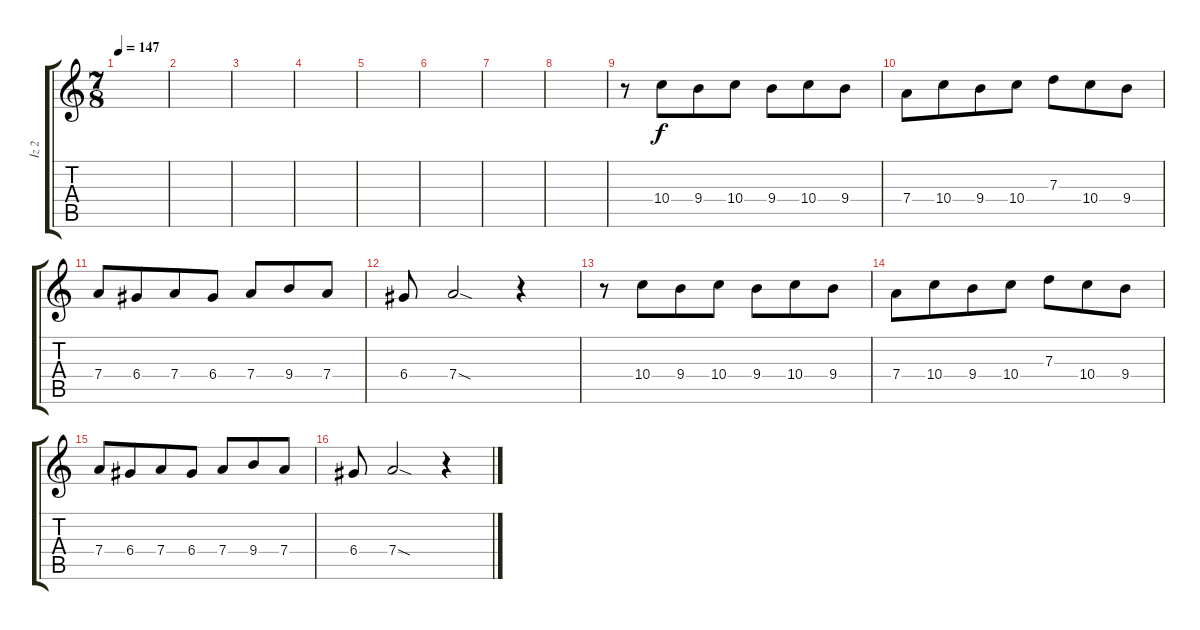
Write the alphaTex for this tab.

\track ("İz 2" "İz 2") {instrument overdrivenguitar}
\staff {score tabs}
\tuning (E4 B3 G3 D3 A2 E2) {hide}
\ts (7 8)
\tempo 147
\clef g2
\ks c
|
|
|
|
|
|
|
|
r.8 10.4.8 9.4.8 10.4.8 9.4.8 10.4.8 9.4.8 |
7.4.8 10.4.8 9.4.8 10.4.8 7.3.8 10.4.8 9.4.8 |
7.4.8 6.4.8 7.4.8 6.4.8 7.4.8 9.4.8 7.4.8 |
6.4.8 7.4{sod}.2 r.4 |
r.8 10.4.8 9.4.8 10.4.8 9.4.8 10.4.8 9.4.8 |
7.4.8 10.4.8 9.4.8 10.4.8 7.3.8 10.4.8 9.4.8 |
7.4.8 6.4.8 7.4.8 6.4.8 7.4.8 9.4.8 7.4.8 |
6.4.8 7.4{sod}.2 r.4
